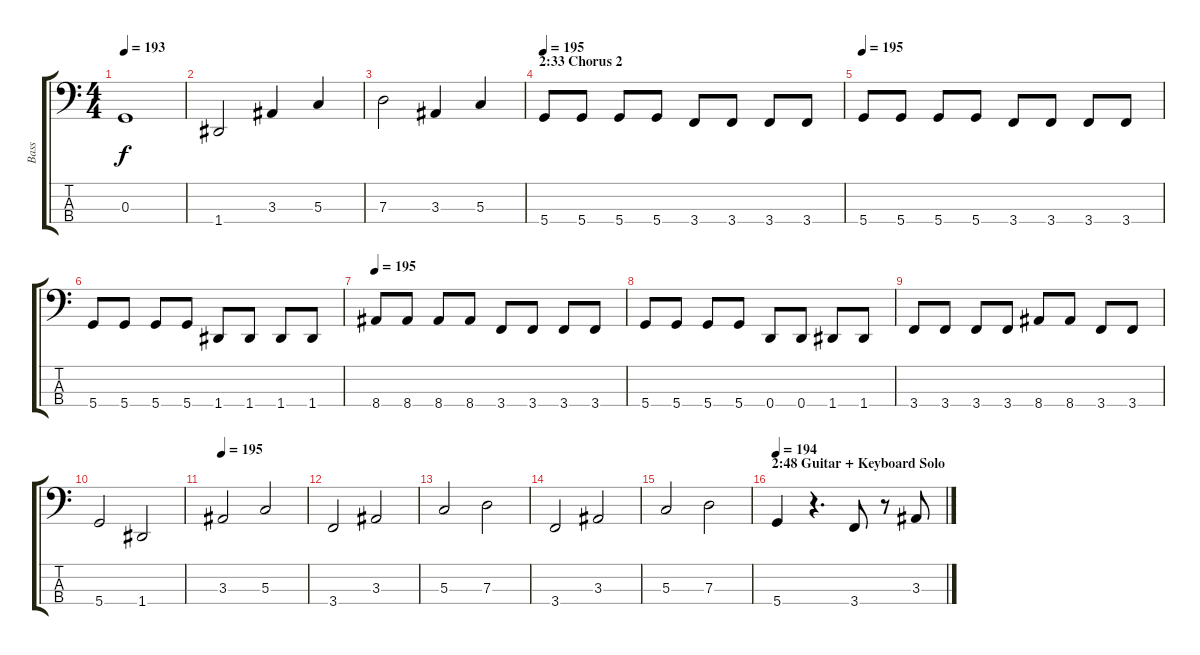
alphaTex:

\track ("Bass" "Bass") {instrument electricbassfinger}
\staff {score tabs}
\tuning (F2 C2 G1 D1) {hide}
\ts (4 4)
\tempo 193
\clef f4
\ks c
0.3.1{dy f} |
1.4.2 3.3.4 5.3.4 |
7.3.2 3.3.4 5.3.4 |
\section ("" "2:33 Chorus 2")
\tempo 194
\tempo 195
5.4.8 5.4.8 5.4.8 5.4.8 3.4.8 3.4.8 3.4.8 3.4.8 |
\tempo 195
5.4.8 5.4.8 5.4.8 5.4.8 3.4.8 3.4.8 3.4.8 3.4.8 |
5.4.8 5.4.8 5.4.8 5.4.8 1.4.8 1.4.8 1.4.8 1.4.8 |
\tempo 195
8.4.8 8.4.8 8.4.8 8.4.8 3.4.8 3.4.8 3.4.8 3.4.8 |
5.4.8 5.4.8 5.4.8 5.4.8 0.4.8 0.4.8 1.4.8 1.4.8 |
3.4.8 3.4.8 3.4.8 3.4.8 8.4.8 8.4.8 3.4.8 3.4.8 |
5.4.2 1.4.2 |
\tempo 195
3.3.2 5.3.2 |
3.4.2 3.3.2 |
5.3.2 7.3.2 |
3.4.2 3.3.2 |
5.3.2 7.3.2 |
\section ("" "2:48 Guitar + Keyboard Solo")
\tempo 194
5.4.4 r.4{d} 3.4.8 r.8 3.3.8
